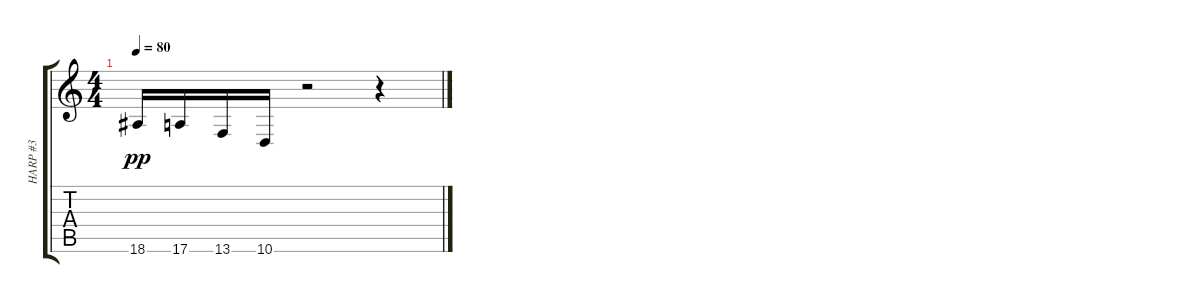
\track ("HARP #3" "HARP #3") {instrument orchestralharp}
\staff {score tabs}
\tuning (E4 B3 G3 D3 A2 E2) {hide}
\ts (4 4)
\tempo 80
\clef g2
\ks c
18.6.16{dy pp} 17.6.16 13.6.16 10.6.16 r.2 r.4
